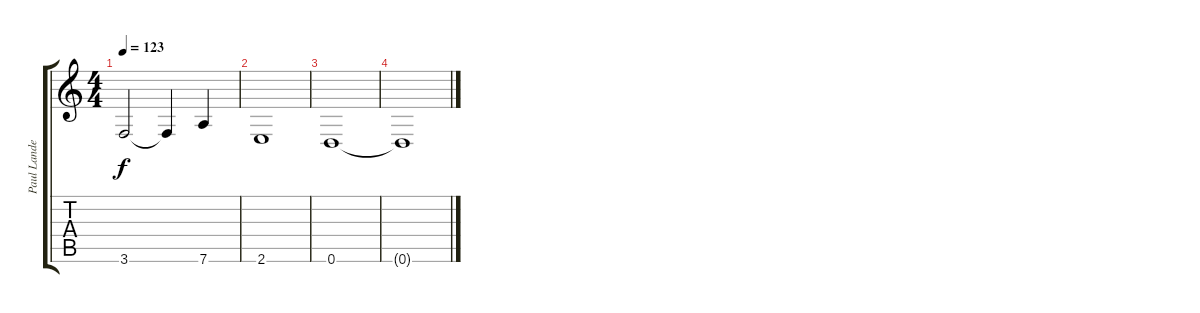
\track ("Paul Landers" "Paul Lande") {instrument electricguitarjazz}
\staff {score tabs}
\tuning (E4 B3 G3 D3 A2 D2) {hide}
\ts (4 4)
\tempo 123
\clef g2
\ks c
3.6.2{dy f} 3.6{t}.4 7.6.4 |
2.6.1 |
0.6.1 |
0.6{t}.1
